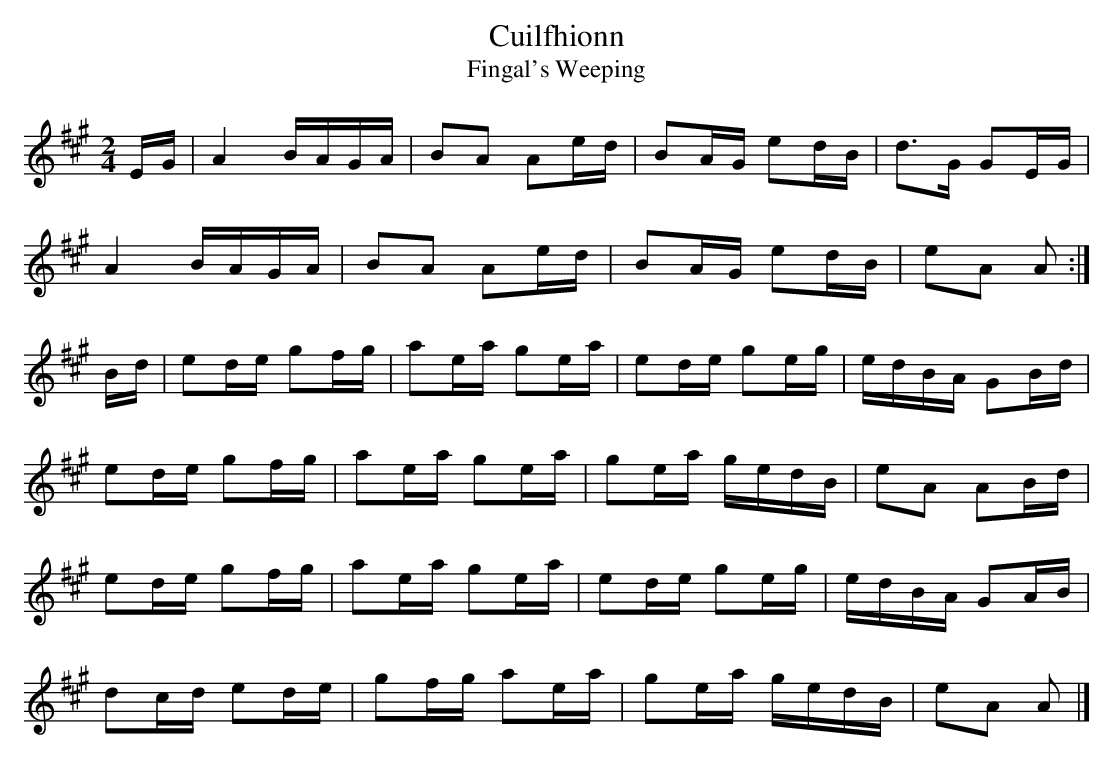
X:1
T:Cuilfhionn
T:Fingal's Weeping
M:2/4
L:1/8
K:A
E/G/ | A2 B/A/G/A/ | BA    Ae/d/ | BA/G/ ed/B/    | d>G      GE/G/ |
       A2 B/A/G/A/ | BA    Ae/d/ | BA/G/ ed/B/    | eA       A    :|
B/d/ | ed/e/ gf/g/ | ae/a/ ge/a/ | ed/e/ ge/g/    | e/d/B/A/ GB/d/ |
       ed/e/ gf/g/ | ae/a/ ge/a/ | ge/a/ g/e/d/B/ | eA       AB/d/ |
       ed/e/ gf/g/ | ae/a/ ge/a/ | ed/e/ ge/g/    | e/d/B/A/ GA/B/ |
       dc/d/ ed/e/ | gf/g/ ae/a/ | ge/a/ g/e/d/B/ | eA       A    |]
